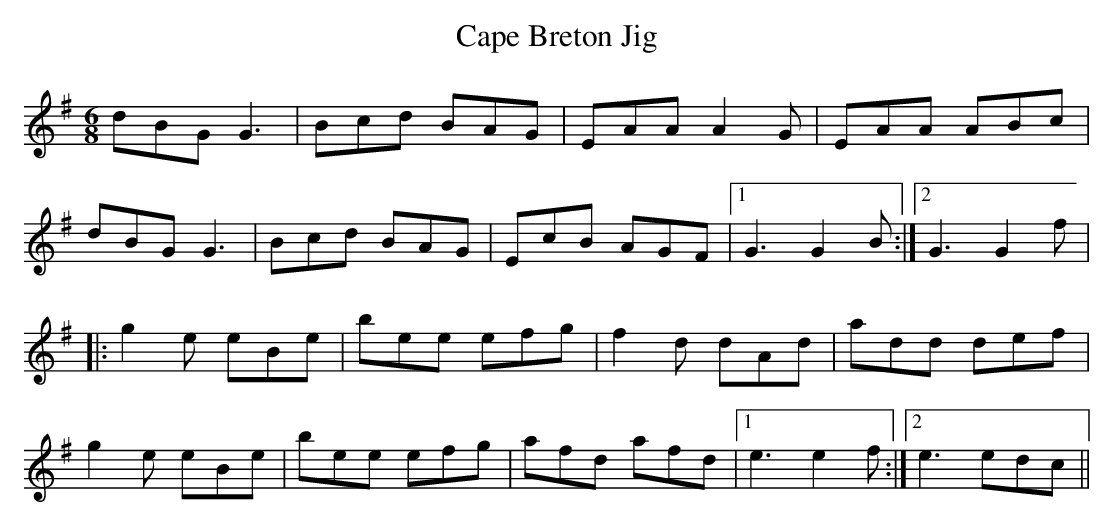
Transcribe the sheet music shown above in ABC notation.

X:1
T:Cape Breton Jig
M:6/8
L:1/8
K:G
dBG G3|Bcd BAG|EAA A2G|EAA ABc|
dBG G3|Bcd BAG|EcB AGF|1 G3 G2B:|2 G3 G2f|
|:g2e eBe|bee efg|f2d dAd|add def|
g2e eBe|bee efg|afd afd|1 e3 e2f:|2 e3 edc||
